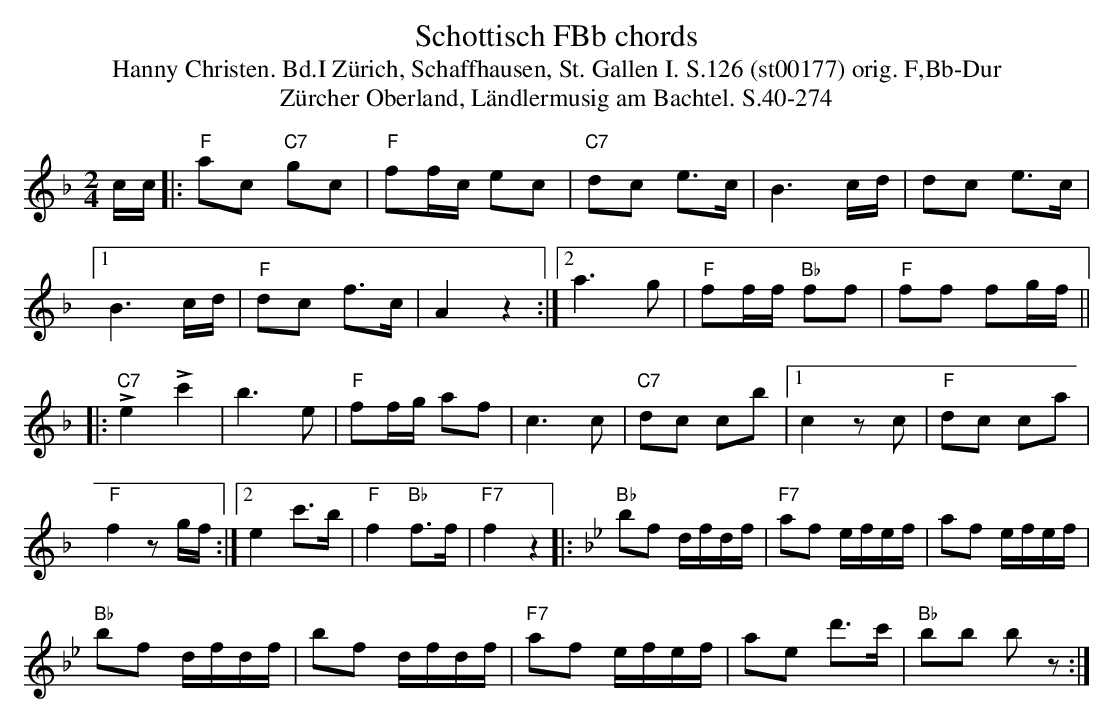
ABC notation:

X:1
T: Schottisch FBb chords
T:Hanny Christen. Bd.I Zürich, Schaffhausen, St. Gallen I. S.126 (st00177) orig. F,Bb-Dur
T: Z\"urcher Oberland, L\"andlermusig am Bachtel. S.40-274
M:2/4
L:1/8
K:F %%MIDI gchordon
c/c/ |: "F"ac "C7"gc | "F"ff/c/ ec | "C7"dc e>c | B3c/d/ | dc e>c |1
B3c/d/ | "F"dc f>c | A2z2 :|2 a3g | "F"ff/f/ "Bb"ff | "F"ff fg/f/ ||
|:  "C7"+>+e2 +>+c'2 | b3e | "F"ff/g/ af | c3c | "C7"dc cb |1 c2zc | "F"dc ca |
"F"f2zg/f/ :|2 e2 c'>b | "F"f2"Bb"f>f | "F7"f2z2 |: [L:1/16] [K:Bb] "Bb"b2f2 dfdf | "F7"a2f2 efef | a2f2 efef |
"Bb"b2f2 dfdf | b2f2 dfdf | "F7"a2f2 efef |  a2e2 d'3c' | "Bb"b2b2 b2z2 :|
